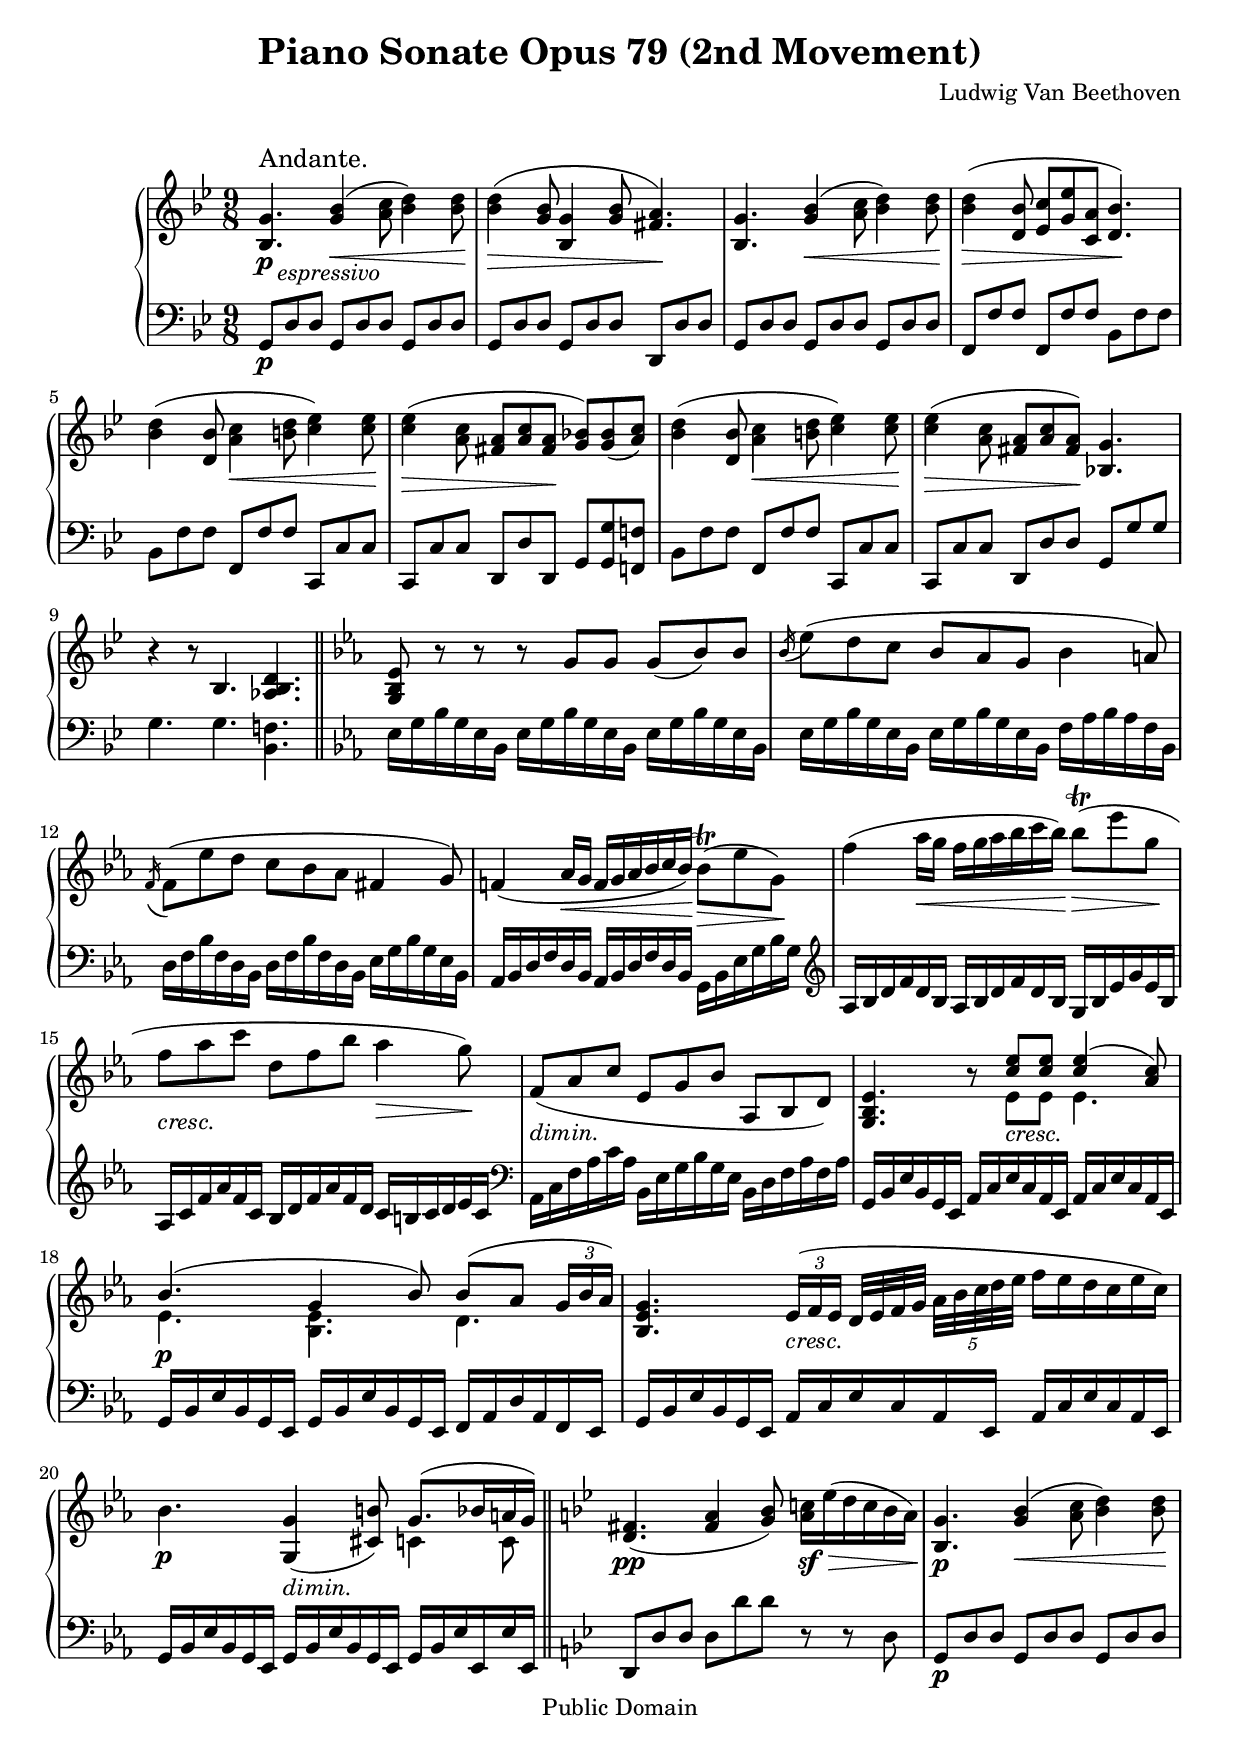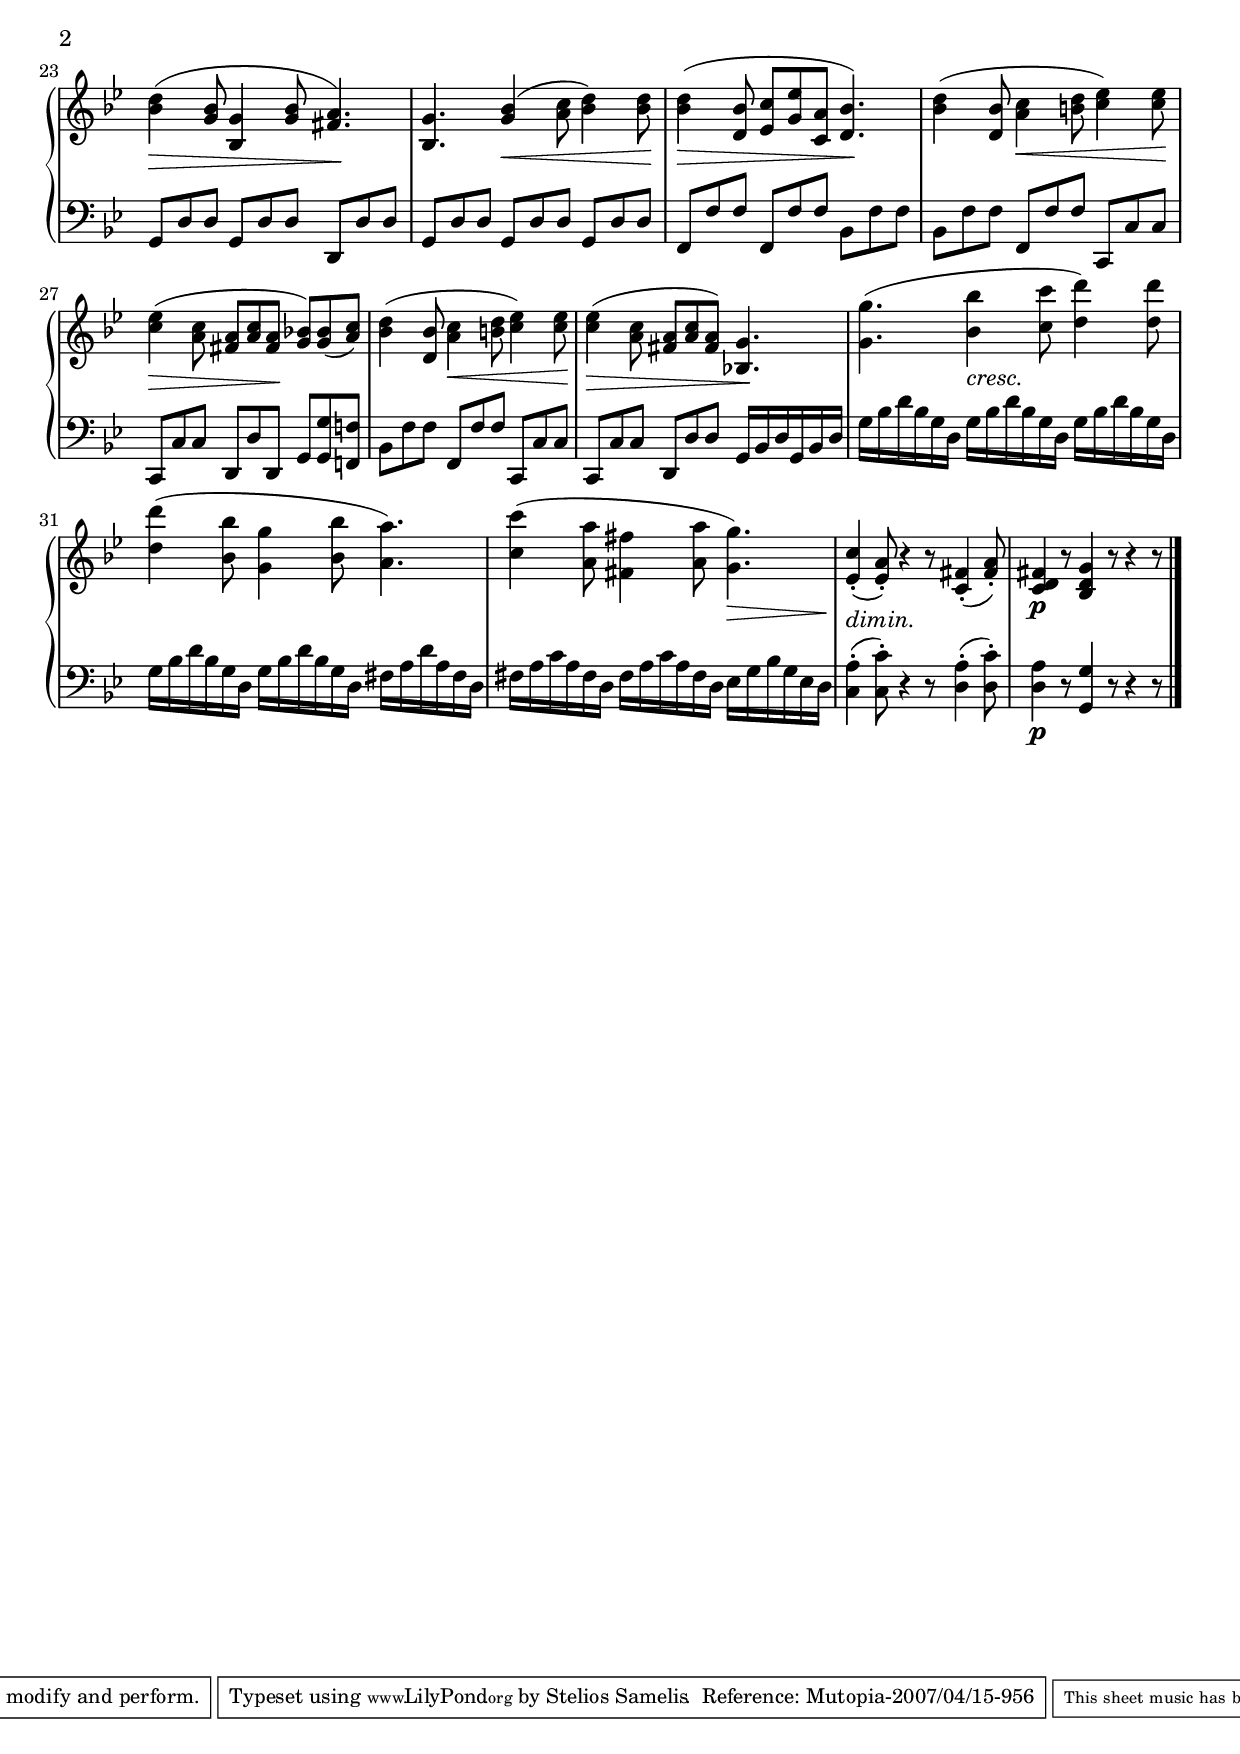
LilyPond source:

\version "2.10.3"

 \header {
  title = "Piano Sonate Opus 79 (2nd Movement)"
  composer = "Ludwig Van Beethoven"
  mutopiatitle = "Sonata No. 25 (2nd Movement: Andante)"
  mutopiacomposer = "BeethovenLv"
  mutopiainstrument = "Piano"
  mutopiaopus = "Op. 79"
  date = "1809"
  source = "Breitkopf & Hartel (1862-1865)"
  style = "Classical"
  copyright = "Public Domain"
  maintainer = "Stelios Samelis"
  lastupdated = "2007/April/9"
  version = "2.10.3"
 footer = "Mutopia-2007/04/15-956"
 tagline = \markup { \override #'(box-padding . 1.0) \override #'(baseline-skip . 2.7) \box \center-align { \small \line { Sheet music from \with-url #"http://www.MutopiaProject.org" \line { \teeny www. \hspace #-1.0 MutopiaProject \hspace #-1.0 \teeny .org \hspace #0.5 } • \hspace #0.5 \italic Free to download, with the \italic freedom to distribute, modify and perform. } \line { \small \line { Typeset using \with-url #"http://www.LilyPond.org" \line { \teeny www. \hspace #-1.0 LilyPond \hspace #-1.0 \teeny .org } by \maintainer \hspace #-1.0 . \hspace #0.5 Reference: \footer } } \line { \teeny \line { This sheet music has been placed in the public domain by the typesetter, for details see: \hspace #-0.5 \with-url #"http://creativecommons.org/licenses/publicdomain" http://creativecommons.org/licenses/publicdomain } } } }
}

\score {

 \new GrandStaff
 <<
 \new Staff = "up" {
 \clef treble
 \key g \minor
 \time 9/8
 \override Score.MetronomeMark #'transparent = ##t
 \tempo 4 = 72
 \override TextScript #'padding = #2.0
 <bes g'>4.\p_\markup { \italic "   espressivo" }^\markup { \large "Andante." } <g' bes'>4\<( <a' c''>8 <bes' d''>4) <bes' d''>8\!
 <bes' d''>4\>( <g' bes'>8 <bes g'>4 <g' bes'>8 <fis' a'>4.\!)
 <bes g'>4. <g' bes'>4\<( <a' c''>8 <bes' d''>4) <bes' d''>8\!
 <bes' d''>4\>( <d' bes'>8 <ees' c''>[ <g' ees''> <c' a'>] <d' bes'>4.\!)
 <bes' d''>4( <d' bes'>8 <a' c''>4\< <b' d''>8 <c'' ees''>4) <c'' ees''>8\!
 <c'' ees''>4\>( <a' c''>8 <fis' a'>8[ <a' c''> <fis' a'>\!] <g' bes'!>)[ <g' bes'>( <a' c''>)]
 <bes' d''>4( <d' bes'>8 <a' c''>4\< <b' d''>8 <c'' ees''>4) <c'' ees''>8\!
 <c'' ees''>4\>( <a' c''>8 <fis' a'>8[ <a' c''> <fis' a'>\!]) <bes! g'>4. r4 r8 bes4. <aes bes d'>4. \bar "||"
 \key ees \major <g bes ees'>8 r8 r r g'[ g'] g'8( bes') bes' \acciaccatura bes'16 ees''8( d'' c'' bes' aes' g' bes'4 a'8)
 \acciaccatura f'16 f'8( ees'' d'' c'' bes' aes' fis'4 g'8)
 f'!4( aes'16\< g' f'[ g' aes' bes' c'' bes'\!]) bes'8^\trill\>( ees'' g'\!)
 f''4( aes''16\< g'' f''[ g'' aes'' bes'' c''' bes''\!]) bes''8^\trill\>( ees''' g''\!
 f''_\markup { \italic "cresc." } aes'' c''' d'' f'' bes'' aes''4\> g''8\!)
 f'8_\markup { \italic "dimin." }( aes' c'' ees' g' bes' aes bes d') <g bes ees'>4. r8
 << { <c'' ees''>8[ <c'' ees''>] <c'' ees''>4( <aes' c''>8) bes'4.( g'4 bes'8) bes'8( aes'
 \set tupletSpannerDuration = #(ly:make-moment 1 4) \times 2/3 { g'16[ bes' aes']) } } \\
 { ees'8_\markup { \italic "cresc." }[ ees'] ees'4. ees'4.\p <bes ees'>4. d'4. } >>
 <bes ees' g'>4. \set tupletSpannerDuration = #(ly:make-moment 1 4)
 \times 2/3 { ees'16_\markup { \italic "cresc." }([ f' ees'] } d'32[ ees' f' g']
 \set tupletSpannerDuration = #(ly:make-moment 1 4) \times 4/5 { aes'32[ bes' c'' d'' ees''] } f''16[ ees'' d'' c'' ees'' c''])
 bes'4.\p <g g'>4_\markup { \italic "dimin." }( <cis' b'>8) << { g'8.( bes'16 a' g') } \\ { c'4 c'8 } >> \bar "||"
 \key g \minor
 <d' fis'>4.\pp( <fis' a'>4 <g' bes'>8) <a' c''!>16\sf\> ees''( d'' c'' bes' a'\!)
 <bes g'>4.\p <g' bes'>4\<( <a' c''>8 <bes' d''>4) <bes' d''>8\! <bes' d''>4\>( <g' bes'>8 <bes g'>4 <g' bes'>8 <fis' a'>4.\!)
 <bes g'>4. <g' bes'>4\<( <a' c''>8 <bes' d''>4) <bes' d''>8\! <bes' d''>4\>( <d' bes'>8 <ees' c''>[ <g' ees''> <c' a'>] <d' bes'>4.\!)
 <bes' d''>4( <d' bes'>8 <a' c''>4\< <b' d''>8 <c'' ees''>4) <c'' ees''>8\!
 <c'' ees''>4\>( <a' c''>8 <fis' a'>8[ <a' c''> <fis' a'>\!] <g' bes'!>)[ <g' bes'>( <a' c''>)]
 <bes' d''>4( <d' bes'>8 <a' c''>4\< <b' d''>8 <c'' ees''>4) <c'' ees''>8\!
 <c'' ees''>4\>( <a' c''>8 <fis' a'>8[ <a' c''> <fis' a'>]) <bes! g'>4.\!
 <g' g''>4.( <bes' bes''>4_\markup { \italic "cresc." } <c'' c'''>8 <d'' d'''>4) <d'' d'''>8
 <d'' d'''>4( <bes' bes''>8 <g' g''>4 <bes' bes''>8 <a' a''>4.) <c'' c'''>4( <a' a''>8 <fis' fis''>4 <a' a''>8 <g' g''>4.\>)
 <ees' c''>4\staccato\!_\markup { \italic "dimin." }( <ees' a'>8\staccato) r4 r8 <c' fis'>4\staccato( <fis' a'>8\staccato)
 <c' d' fis'>4\p r8 <bes d' g'>4 r8 r4 r8 \bar "|."
}

 \new Staff = "down" {
 \clef bass
 \key g \minor
 \time 9/8
 g,8\p d d g, d d g, d d g, d d g, d d d, d d g, d d g, d d g, d d f, f f f, f f bes, f f
 bes, f f f, f f c, c c c, c c d, d d, g, <g, g> <f,! f!> bes, f f f, f f c, c c c, c c d, d d g, g g g4. g4. <bes, f!>4. \bar "||"
 \key ees \major ees16 g bes g ees bes, ees g bes g ees bes, ees g bes g ees bes,
 ees g bes g ees bes, ees g bes g ees bes, f aes bes aes f bes, d f bes f d bes, d f bes f d bes, ees g bes g ees bes,
 aes, bes, d f d bes, aes, bes, d f d bes, g, bes, ees g bes g \clef treble aes bes d' f' d' bes aes bes d' f' d' bes g bes ees' g' ees' bes
 aes c' f' aes' f' c' bes d' f' aes' f' d' c' b c' d' ees' c' \clef bass aes, c f aes c' aes bes, ees g bes g ees bes, d f aes f aes
 g, bes, ees bes, g, ees, aes, c ees c aes, ees, aes, c ees c aes, ees,
 g, bes, ees bes, g, ees, g, bes, ees bes, g, ees, f, aes, d aes, f, ees, g, bes, ees bes, g, ees, aes, c ees c aes, ees, aes, c ees c aes, ees,
 g, bes, ees bes, g, ees, g, bes, ees bes, g, ees, g, bes, ees ees, ees ees, \bar "||"
 \key g \minor
 d,8 d d d d' d' r r d g,8\p d d g, d d g, d d g, d d g, d d d, d d g, d d g, d d g, d d f, f f f, f f bes, f f bes, f f f, f f c, c c
 c, c c d, d d, g, <g, g> <f,! f!> bes, f f f, f f c, c c c, c c d, d d g,16 bes, d g, bes, d g bes d' bes g d g bes d' bes g d g bes d' bes g d
 g16 bes d' bes g d g bes d' bes g d fis a d' a fis d fis a c' a fis d fis a c' a fis d ees g bes g ees d
 <c a>4\staccato( <c c'>8\staccato) r4 r8 <d a>4\staccato( <d c'>8\staccato) <d a>4\p r8 <g, g>4 r8 r4 r8 \bar "|."
}
>>

 \layout { }

 \midi { }

}
